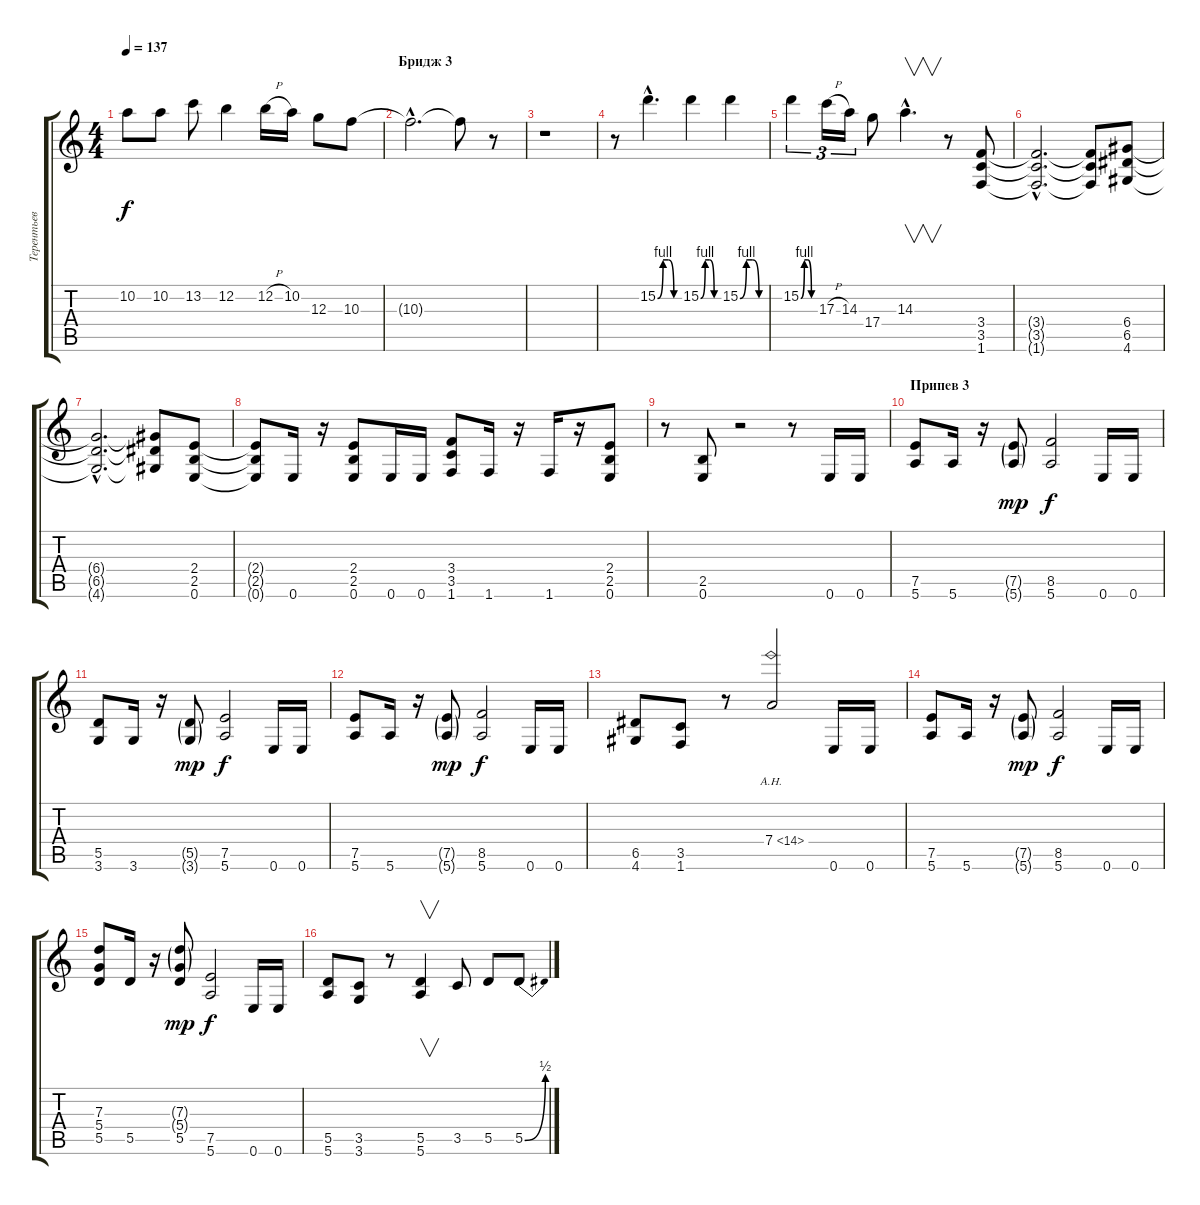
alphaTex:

\track ("Терентьев" "Терентьев") {instrument overdrivenguitar}
\staff {score tabs}
\tuning (E4 B3 G3 D3 A2 E2) {hide}
\ts (4 4)
\tempo 137
\clef g2
\ks c
10.2{t}.8{dy f} 10.2.8 13.2.8 12.2.4 12.2{h}.16 10.2.16 12.3.8 10.3.8 |
\section ("" "Бридж 3")
10.3{hac t}.2{d} 10.3{t}.8 r.8 |
r.1 |
r.8 15.2{be (custom 0 0 15 4 30 4 45 0 60 0) hac}.4{d} 15.2{be (custom 0 0 15 4 30 4 45 0 60 0)}.4 15.2{be (custom 0 0 15 4 30 4 45 0 60 0)}.4 |
15.2{be (custom 0 0 15 4 30 4 45 0 60 0)}.4{tu (3 2)} 17.3{h}.16{tu (3 2)} 14.3.16{tu (3 2)} 17.4.8 14.3{hac}.4{v d} r.8 (3.4 3.5 1.6).8 |
(3.4{hac t} 3.5{hac t} 1.6{hac t}).2{d} (3.4{t} 3.5{t} 1.6{t}).8 (6.4 6.5 4.6).8 |
(6.4{hac t} 6.5{hac t} 4.6{hac t}).2{d} (6.4{t} 6.5{t} 4.6{t}).8 (2.4 2.5 0.6).8 |
(2.4{t} 2.5{t} 0.6{t}).8 0.6.16 r.16 (2.4 2.5 0.6).8 0.6.16 0.6.16 (3.4 3.5 1.6).8 1.6.16 r.16 1.6.16 r.16 (2.4 2.5 0.6).8 |
r.8 (2.5 0.6).8 r.2 r.8 0.6.16 0.6.16 |
\section ("" "Припев 3")
(7.5 5.6).8 5.6.16 r.16 (7.5{g} 5.6{g}).8{dy mp} (8.5 5.6).2{dy f} 0.6.16 0.6.16 |
(5.5 3.6).8 3.6.16 r.16 (5.5{g} 3.6{g}).8{dy mp} (7.5 5.6).2{dy f} 0.6.16 0.6.16 |
(7.5 5.6).8 5.6.16 r.16 (7.5{g} 5.6{g}).8{dy mp} (8.5 5.6).2{dy f} 0.6.16 0.6.16 |
(6.5 4.6).8 (3.5 1.6).8 r.8 7.4{ah 7}.2 0.6.16 0.6.16 |
(7.5 5.6).8 5.6.16 r.16 (7.5{g} 5.6{g}).8{dy mp} (8.5 5.6).2{dy f} 0.6.16 0.6.16 |
(7.3 5.4 5.5).8 5.5.16 r.16 (7.3{g} 5.4{g} 5.5).8{dy mp} (7.5 5.6).2{dy f} 0.6.16 0.6.16 |
(5.5 5.6).8 (3.5 3.6).8 r.8 (5.5 5.6).4{v} 3.5.8 5.5.8 5.5{be (bend 0 0 60 2)}.8
